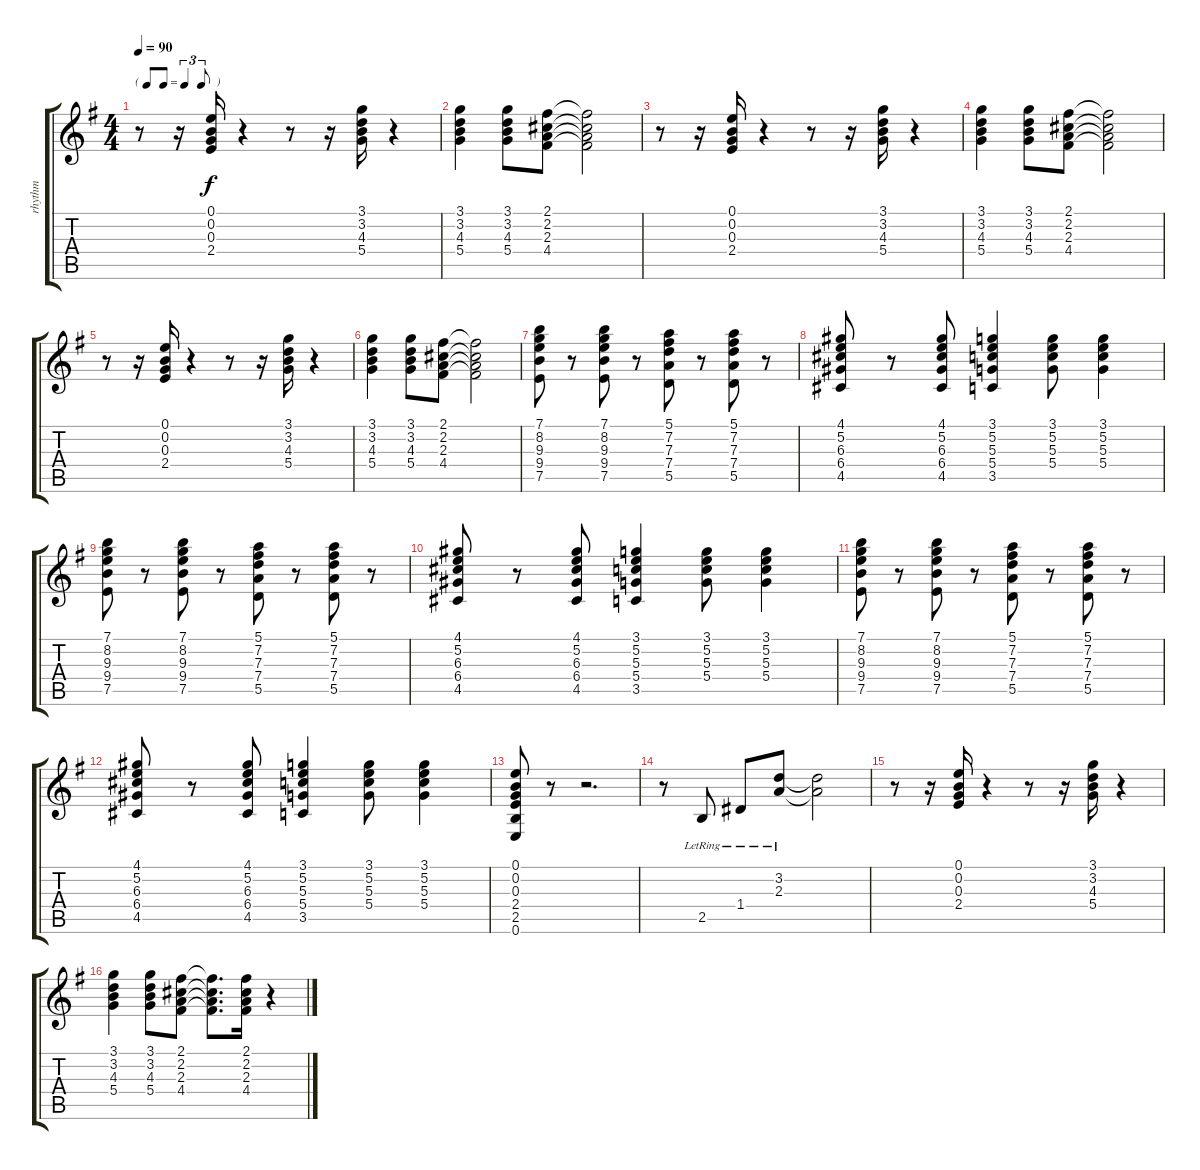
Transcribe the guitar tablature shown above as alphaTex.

\track ("rhythm" "rhythm") {instrument electricguitarjazz}
\staff {score tabs}
\tuning (E4 B3 G3 D3 A2 E2) {hide}
\ts (4 4)
\tf triplet8th
\tempo 90
\clef g2
\ks g
r.8{dy f} r.16 (0.1 0.2 0.3 2.4).16 r.4 r.8 r.16 (3.1 3.2 4.3 5.4).16 r.4 |
(3.1 3.2 4.3 5.4).4 (3.1 3.2 4.3 5.4).8 (2.1 2.2 2.3 4.4).8 (2.1{t} 2.2{t} 2.3{t} 4.4{t}).2 |
r.8 r.16 (0.1 0.2 0.3 2.4).16 r.4 r.8 r.16 (3.1 3.2 4.3 5.4).16 r.4 |
(3.1 3.2 4.3 5.4).4 (3.1 3.2 4.3 5.4).8 (2.1 2.2 2.3 4.4).8 (2.1{t} 2.2{t} 2.3{t} 4.4{t}).2 |
r.8 r.16 (0.1 0.2 0.3 2.4).16 r.4 r.8 r.16 (3.1 3.2 4.3 5.4).16 r.4 |
(3.1 3.2 4.3 5.4).4 (3.1 3.2 4.3 5.4).8 (2.1 2.2 2.3 4.4).8 (2.1{t} 2.2{t} 2.3{t} 4.4{t}).2 |
(7.1 8.2 9.3 9.4 7.5).8 r.8 (7.1 8.2 9.3 9.4 7.5).8 r.8 (5.1 7.2 7.3 7.4 5.5).8 r.8 (5.1 7.2 7.3 7.4 5.5).8 r.8 |
(4.1 5.2 6.3 6.4 4.5).8 r.8 (4.1 5.2 6.3 6.4 4.5).8 (3.1 5.2 5.3 5.4 3.5).4 (3.1 5.2 5.3 5.4).8 (3.1 5.2 5.3 5.4).4 |
(7.1 8.2 9.3 9.4 7.5).8 r.8 (7.1 8.2 9.3 9.4 7.5).8 r.8 (5.1 7.2 7.3 7.4 5.5).8 r.8 (5.1 7.2 7.3 7.4 5.5).8 r.8 |
(4.1 5.2 6.3 6.4 4.5).8 r.8 (4.1 5.2 6.3 6.4 4.5).8 (3.1 5.2 5.3 5.4 3.5).4 (3.1 5.2 5.3 5.4).8 (3.1 5.2 5.3 5.4).4 |
(7.1 8.2 9.3 9.4 7.5).8 r.8 (7.1 8.2 9.3 9.4 7.5).8 r.8 (5.1 7.2 7.3 7.4 5.5).8 r.8 (5.1 7.2 7.3 7.4 5.5).8 r.8 |
(4.1 5.2 6.3 6.4 4.5).8 r.8 (4.1 5.2 6.3 6.4 4.5).8 (3.1 5.2 5.3 5.4 3.5).4 (3.1 5.2 5.3 5.4).8 (3.1 5.2 5.3 5.4).4 |
(0.1 0.2 0.3 2.4 2.5 0.6).8 r.8 r.2{d} |
r.8 2.5{lr}.8 1.4{lr}.8 (3.2{lr} 2.3{lr}).8 (3.2{t} 2.3{t}).2 |
r.8 r.16 (0.1 0.2 0.3 2.4).16 r.4 r.8 r.16 (3.1 3.2 4.3 5.4).16 r.4 |
(3.1 3.2 4.3 5.4).4 (3.1 3.2 4.3 5.4).8 (2.1 2.2 2.3 4.4).8 (2.1{t} 2.2{t} 2.3{t} 4.4{t}).8{d} (2.1 2.2 2.3 4.4).16 r.4
